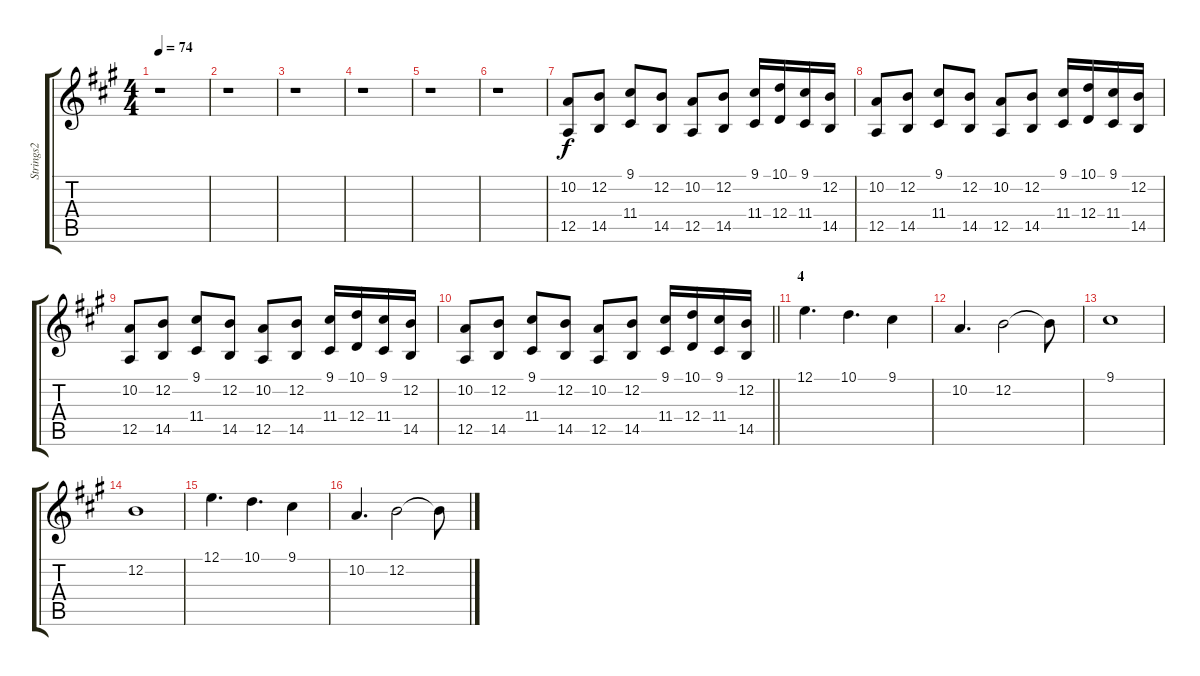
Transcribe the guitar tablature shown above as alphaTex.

\track ("Strings2" "Strings2") {instrument stringensemble1}
\staff {score tabs}
\tuning (E4 B3 G3 D3 A2 E2) {hide}
\ts (4 4)
\tempo 74
\clef g2
\ks a
r.1{dy f} |
r.1 |
r.1 |
r.1 |
r.1 |
r.1 |
(10.2 12.5).8{instrument pizzicatostrings} (12.2 14.5).8 (9.1 11.4).8 (12.2 14.5).8 (10.2 12.5).8 (12.2 14.5).8 (9.1 11.4).16 (10.1 12.4).16 (9.1 11.4).16 (12.2 14.5).16 |
(10.2 12.5).8 (12.2 14.5).8 (9.1 11.4).8 (12.2 14.5).8 (10.2 12.5).8 (12.2 14.5).8 (9.1 11.4).16 (10.1 12.4).16 (9.1 11.4).16 (12.2 14.5).16 |
(10.2 12.5).8 (12.2 14.5).8 (9.1 11.4).8 (12.2 14.5).8 (10.2 12.5).8 (12.2 14.5).8 (9.1 11.4).16 (10.1 12.4).16 (9.1 11.4).16 (12.2 14.5).16 |
\barLineRight lightlight
(10.2 12.5).8 (12.2 14.5).8 (9.1 11.4).8 (12.2 14.5).8 (10.2 12.5).8 (12.2 14.5).8 (9.1 11.4).16 (10.1 12.4).16 (9.1 11.4).16 (12.2 14.5).16 |
\section ("" "4")
12.1.4{d volume 5 instrument glockenspiel} 10.1.4{d} 9.1.4 |
10.2.4{d} 12.2.2 12.2{t}.8 |
9.1.1 |
12.2.1 |
12.1.4{d} 10.1.4{d} 9.1.4 |
10.2.4{d} 12.2.2 12.2{t}.8
